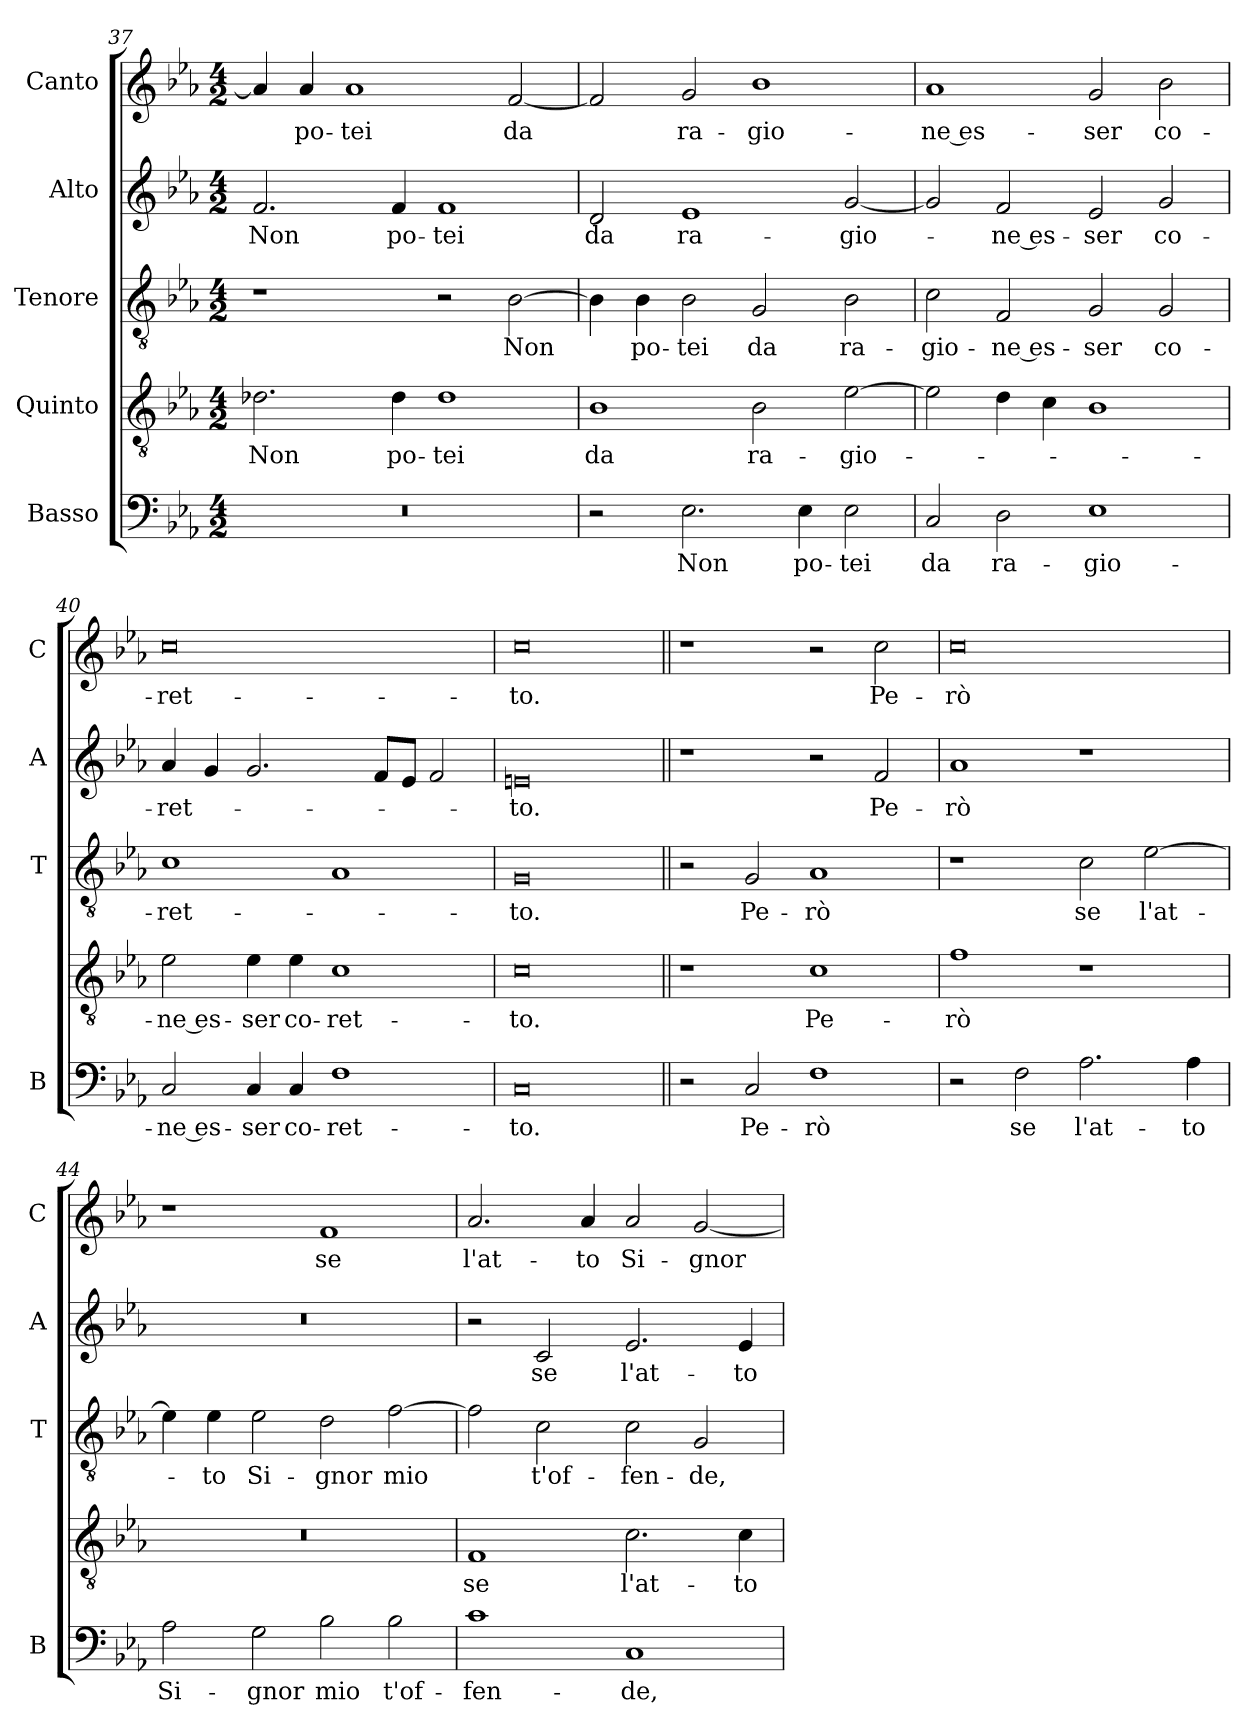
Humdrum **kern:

**kern	**text	**kern	**text	**kern	**text	**kern	**text	**kern	**text
*part5	*part5	*part4	*part4	*part3	*part3	*part2	*part2	*part1	*part1
*staff5	*staff5	*staff4	*staff4	*staff3	*staff3	*staff2	*staff2	*staff1	*staff1
*I"Basso	*	*I"Quinto	*	*I"Tenore	*	*I"Alto	*	*I"Canto	*
*I'B	*	*	*	*I'T	*	*I'A	*	*I'C	*
*clefF4	*	*clefGv2	*	*clefGv2	*	*clefG2	*	*clefG2	*
*k[b-e-a-]	*	*k[b-e-a-]	*	*k[b-e-a-]	*	*k[b-e-a-]	*	*k[b-e-a-]	*
*E-:	*	*E-:	*	*E-:	*	*E-:	*	*E-:	*
*M4/2	*	*M4/2	*	*M4/2	*	*M4/2	*	*M4/2	*
=37	=37	=37	=37	=37	=37	=37	=37	=37	=37
!	!	!	!LO:LY:b	!	!	!	!LO:LY:b	!	!
0r	.	2.d-X\	Non	1r	.	2.f/	Non	4a-/]	.
!	!	!	!	!	!	!	!	!	!LO:LY:b
.	.	.	.	.	.	.	.	4a-/	po-
!	!	!	!	!	!	!	!	!	!LO:LY:b
.	.	.	.	.	.	.	.	1a-	-tei
!	!	!	!LO:LY:b	!	!	!	!LO:LY:b	!	!
.	.	4d-\	po-	.	.	4f/	po-	.	.
!	!	!	!LO:LY:b	!	!	!	!LO:LY:b	!	!
.	.	1d-	-tei	2r	.	1f	-tei	.	.
!	!	!	!	!	!LO:LY:b	!	!	!	!LO:LY:b
.	.	.	.	[2B-\	Non	.	.	[2f/	da
=38	=38	=38	=38	=38	=38	=38	=38	=38	=38
!	!	!	!LO:LY:b	!	!	!	!LO:LY:b	!	!
2r	.	1B-	da	4B-\]	.	2d/	da	2f/]	.
!	!	!	!	!	!LO:LY:b	!	!	!	!
.	.	.	.	4B-\	po-	.	.	.	.
!	!LO:LY:b	!	!	!	!LO:LY:b	!	!LO:LY:b	!	!LO:LY:b
2.E-\	Non	.	.	2B-\	-tei	1e-	ra-	2g/	ra-
!	!	!	!LO:LY:b	!	!LO:LY:b	!	!	!	!LO:LY:b
.	.	2B-\	ra-	2G/	da	.	.	1b-	-gio-
!	!LO:LY:b	!	!	!	!	!	!	!	!
4E-\	po-	.	.	.	.	.	.	.	.
!	!LO:LY:b	!	!LO:LY:b	!	!LO:LY:b	!	!LO:LY:b	!	!
2E-\	-tei	[2e-\	-gio-	2B-\	ra-	[2g/	-gio-	.	.
!!LO:LB:g=z
=39	=39	=39	=39	=39	=39	=39	=39	=39	=39
!	!LO:LY:b	!	!	!	!LO:LY:b	!	!	!	!LO:LY:b
2C/	da	2e-\]	.	2c\	-gio-	2g/]	.	1a-	-ne es-
!	!LO:LY:b	!	!	!	!LO:LY:b	!	!LO:LY:b	!	!
2D\	ra-	4d\	.	2F/	-ne es-	2f/	-ne es-	.	.
.	.	4c\	.	.	.	.	.	.	.
!	!LO:LY:b	!	!	!	!LO:LY:b	!	!LO:LY:b	!	!LO:LY:b
1E-	-gio-	1B-	.	2G/	-ser	2e-/	-ser	2g/	-ser
!	!	!	!	!	!LO:LY:b	!	!LO:LY:b	!	!LO:LY:b
.	.	.	.	2G/	co-	2g/	co-	2b-\	co-
=40	=40	=40	=40	=40	=40	=40	=40	=40	=40
!	!LO:LY:b	!	!LO:LY:b	!	!LO:LY:b	!	!LO:LY:b	!	!LO:LY:b
2C/	-ne es-	2e-\	-ne es-	1c	-ret-	4a-/	-ret-	0cc	-ret-
.	.	.	.	.	.	4g/	.	.	.
!	!LO:LY:b	!	!LO:LY:b	!	!	!	!	!	!
4C/	-ser	4e-\	-ser	.	.	2.g/	.	.	.
!	!LO:LY:b	!	!LO:LY:b	!	!	!	!	!	!
4C/	co-	4e-\	co-	.	.	.	.	.	.
!	!LO:LY:b	!	!LO:LY:b	!	!	!	!	!	!
1F	-ret-	1c	-ret-	1A-	.	.	.	.	.
.	.	.	.	.	.	8f/L	.	.	.
.	.	.	.	.	.	8e-/J	.	.	.
.	.	.	.	.	.	2f/	.	.	.
=41	=41	=41	=41	=41	=41	=41	=41	=41	=41
!	!LO:LY:b	!	!LO:LY:b	!	!LO:LY:b	!	!LO:LY:b	!	!LO:LY:b
0C	-to.	0c	-to.	0G	-to.	0en	-to.	0cc	-to.
=42||	=42||	=42||	=42||	=42||	=42||	=42||	=42||	=42||	=42||
2r	.	1r	.	2r	.	1r	.	1r	.
!	!LO:LY:b	!	!	!	!LO:LY:b	!	!	!	!
2C/	Pe-	.	.	2G/	Pe-	.	.	.	.
!	!LO:LY:b	!	!LO:LY:b	!	!LO:LY:b	!	!	!	!
1F	-rò	1c	Pe-	1A-	-rò	2r	.	2r	.
!	!	!	!	!	!	!	!LO:LY:b	!	!LO:LY:b
.	.	.	.	.	.	2f/	Pe-	2cc\	Pe-
=43	=43	=43	=43	=43	=43	=43	=43	=43	=43
!	!	!	!LO:LY:b	!	!	!	!LO:LY:b	!	!LO:LY:b
2r	.	1f	-rò	1r	.	1a-	-rò	0cc	-rò
!	!LO:LY:b	!	!	!	!	!	!	!	!
2F\	se	.	.	.	.	.	.	.	.
!	!LO:LY:b	!	!	!	!LO:LY:b	!	!	!	!
2.A-\	l'at-	1r	.	2c\	se	1r	.	.	.
!	!	!	!	!	!LO:LY:b	!	!	!	!
.	.	.	.	[2e-\	l'at-	.	.	.	.
!	!LO:LY:b	!	!	!	!	!	!	!	!
4A-\	-to	.	.	.	.	.	.	.	.
!!LO:PB:g=z
=44	=44	=44	=44	=44	=44	=44	=44	=44	=44
!	!LO:LY:b	!	!	!	!	!	!	!	!
2A-\	Si-	0r	.	4e-\]	.	0r	.	1r	.
!	!	!	!	!	!LO:LY:b	!	!	!	!
.	.	.	.	4e-\	-to	.	.	.	.
!	!LO:LY:b	!	!	!	!LO:LY:b	!	!	!	!
2G\	-gnor	.	.	2e-\	Si-	.	.	.	.
!	!LO:LY:b	!	!	!	!LO:LY:b	!	!	!	!LO:LY:b
2B-\	mio	.	.	2d\	-gnor	.	.	1f	se
!	!LO:LY:b	!	!	!	!LO:LY:b	!	!	!	!
2B-\	t'of-	.	.	[2f\	mio	.	.	.	.
=45	=45	=45	=45	=45	=45	=45	=45	=45	=45
!	!LO:LY:b	!	!LO:LY:b	!	!	!	!	!	!LO:LY:b
1c	-fen-	1F	se	2f\]	.	2r	.	2.a-/	l'at-
!	!	!	!	!	!LO:LY:b	!	!LO:LY:b	!	!
.	.	.	.	2c\	t'of-	2c/	se	.	.
!	!	!	!	!	!	!	!	!	!LO:LY:b
.	.	.	.	.	.	.	.	4a-/	-to
!	!LO:LY:b	!	!LO:LY:b	!	!LO:LY:b	!	!LO:LY:b	!	!LO:LY:b
1C	-de,	2.c\	l'at-	2c\	-fen-	2.e-/	l'at-	2a-/	Si-
!	!	!	!	!	!LO:LY:b	!	!	!	!LO:LY:b
.	.	.	.	2G/	-de,	.	.	[2g/	-gnor
!	!	!	!LO:LY:b	!	!	!	!LO:LY:b	!	!
.	.	4c\	-to	.	.	4e-/	-to	.	.
=	=	=	=	=	=	=	=	=	=
*-	*-	*-	*-	*-	*-	*-	*-	*-	*-
